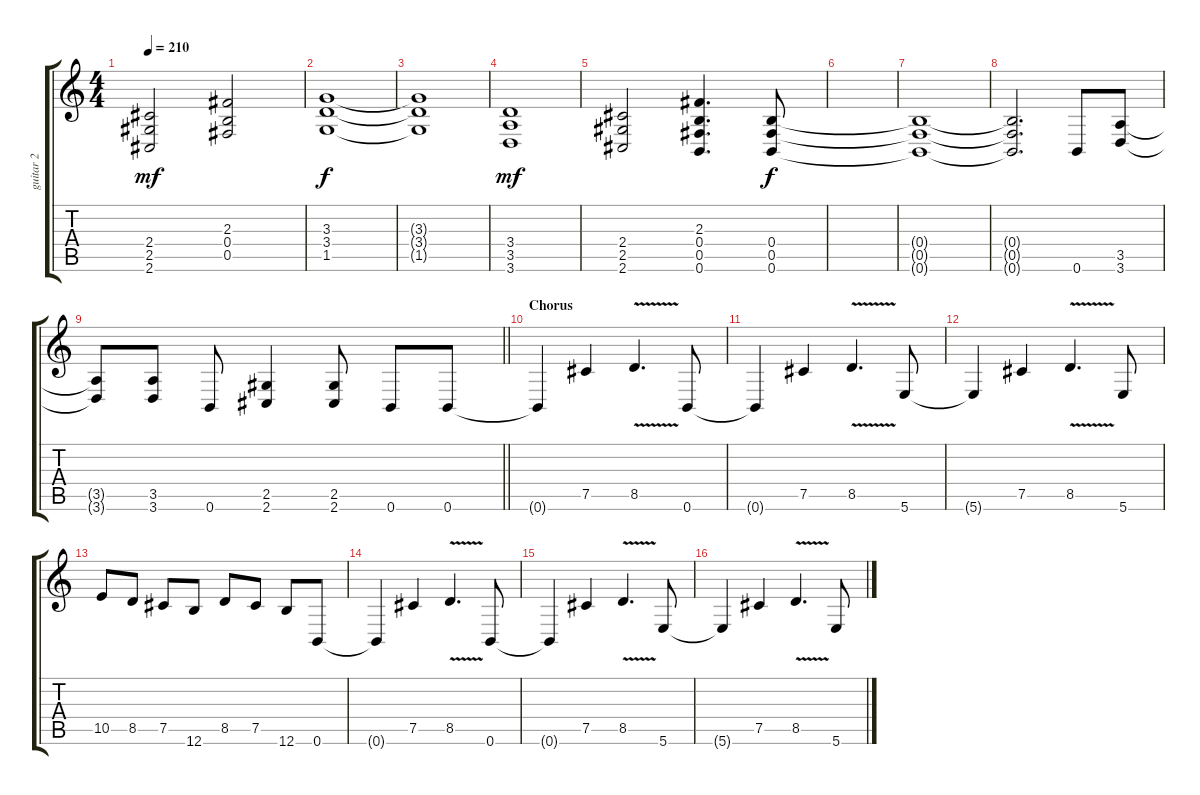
\track ("guitar 2" "guitar 2") {solo instrument distortionguitar}
\staff {score tabs}
\tuning (Db4 Ab3 E3 B2 Gb2 B1) {hide}
\ts (4 4)
\tempo 210
\clef g2
\ks c
(2.4 2.5 2.6).2{dy mf} (2.3 0.4 0.5).2 |
(3.3 3.4 1.5).1{dy f} |
(3.3{t} 3.4{t} 1.5{t}).1 |
(3.4 3.5 3.6).1{dy mf} |
(2.4 2.5 2.6).2 (2.3 0.4 0.5 0.6).4{d} (0.4 0.5 0.6).8{dy f} |
|
(0.4{t} 0.5{t} 0.6{t}).1 |
(0.4{t} 0.5{t} 0.6{t}).2{d} 0.6.8 (3.5 3.6).8 |
\barLineRight lightlight
(3.5{t} 3.6{t}).8 (3.5 3.6).8 0.6.8 (2.5 2.6).4 (2.5 2.6).8 0.6.8 0.6.8 |
\section ("" "Chorus")
0.6{t}.4 7.5.4 8.5{v}.4{d} 0.6.8 |
0.6{t}.4 7.5.4 8.5{v}.4{d} 5.6.8 |
5.6{t}.4 7.5.4 8.5{v}.4{d} 5.6.8 |
10.5.8 8.5.8 7.5.8 12.6.8 8.5.8 7.5.8 12.6.8 0.6.8 |
0.6{t}.4 7.5.4 8.5{v}.4{d} 0.6.8 |
0.6{t}.4 7.5.4 8.5{v}.4{d} 5.6.8 |
5.6{t}.4 7.5.4 8.5{v}.4{d} 5.6.8
